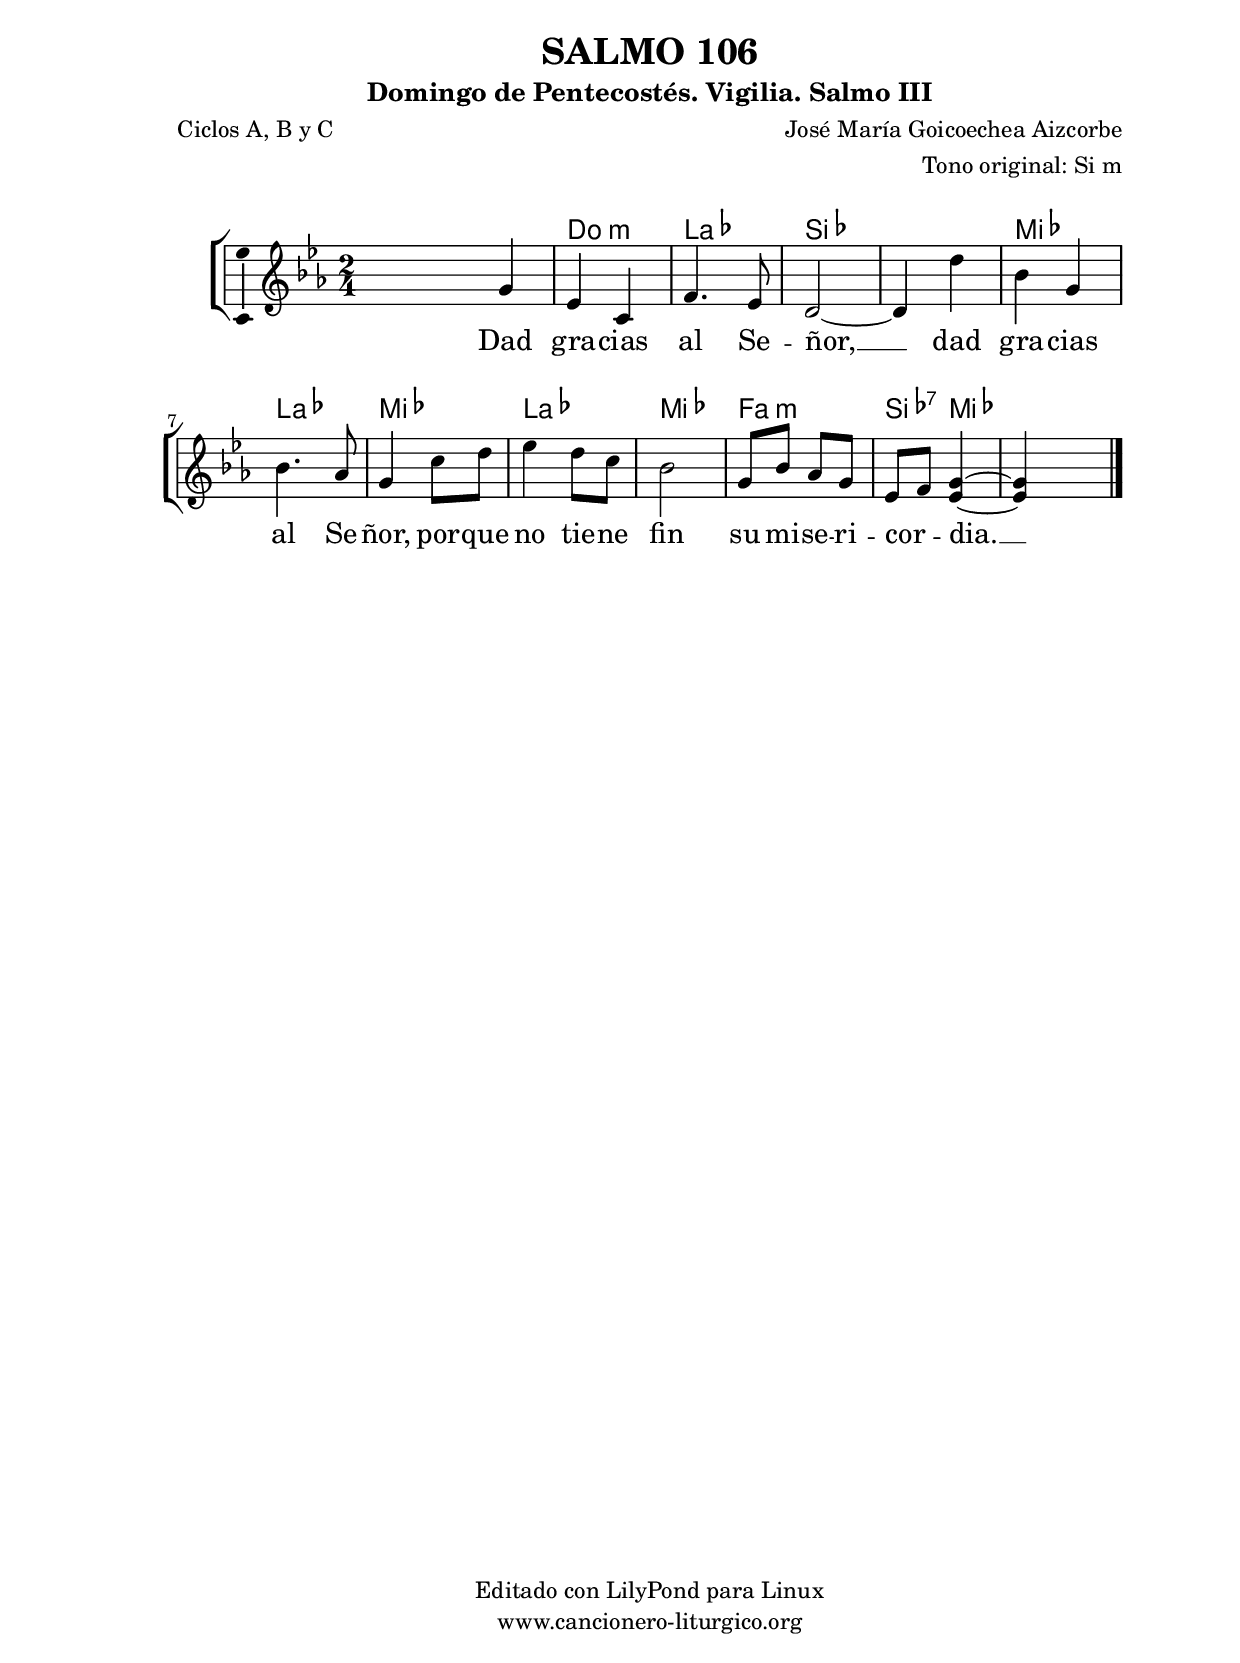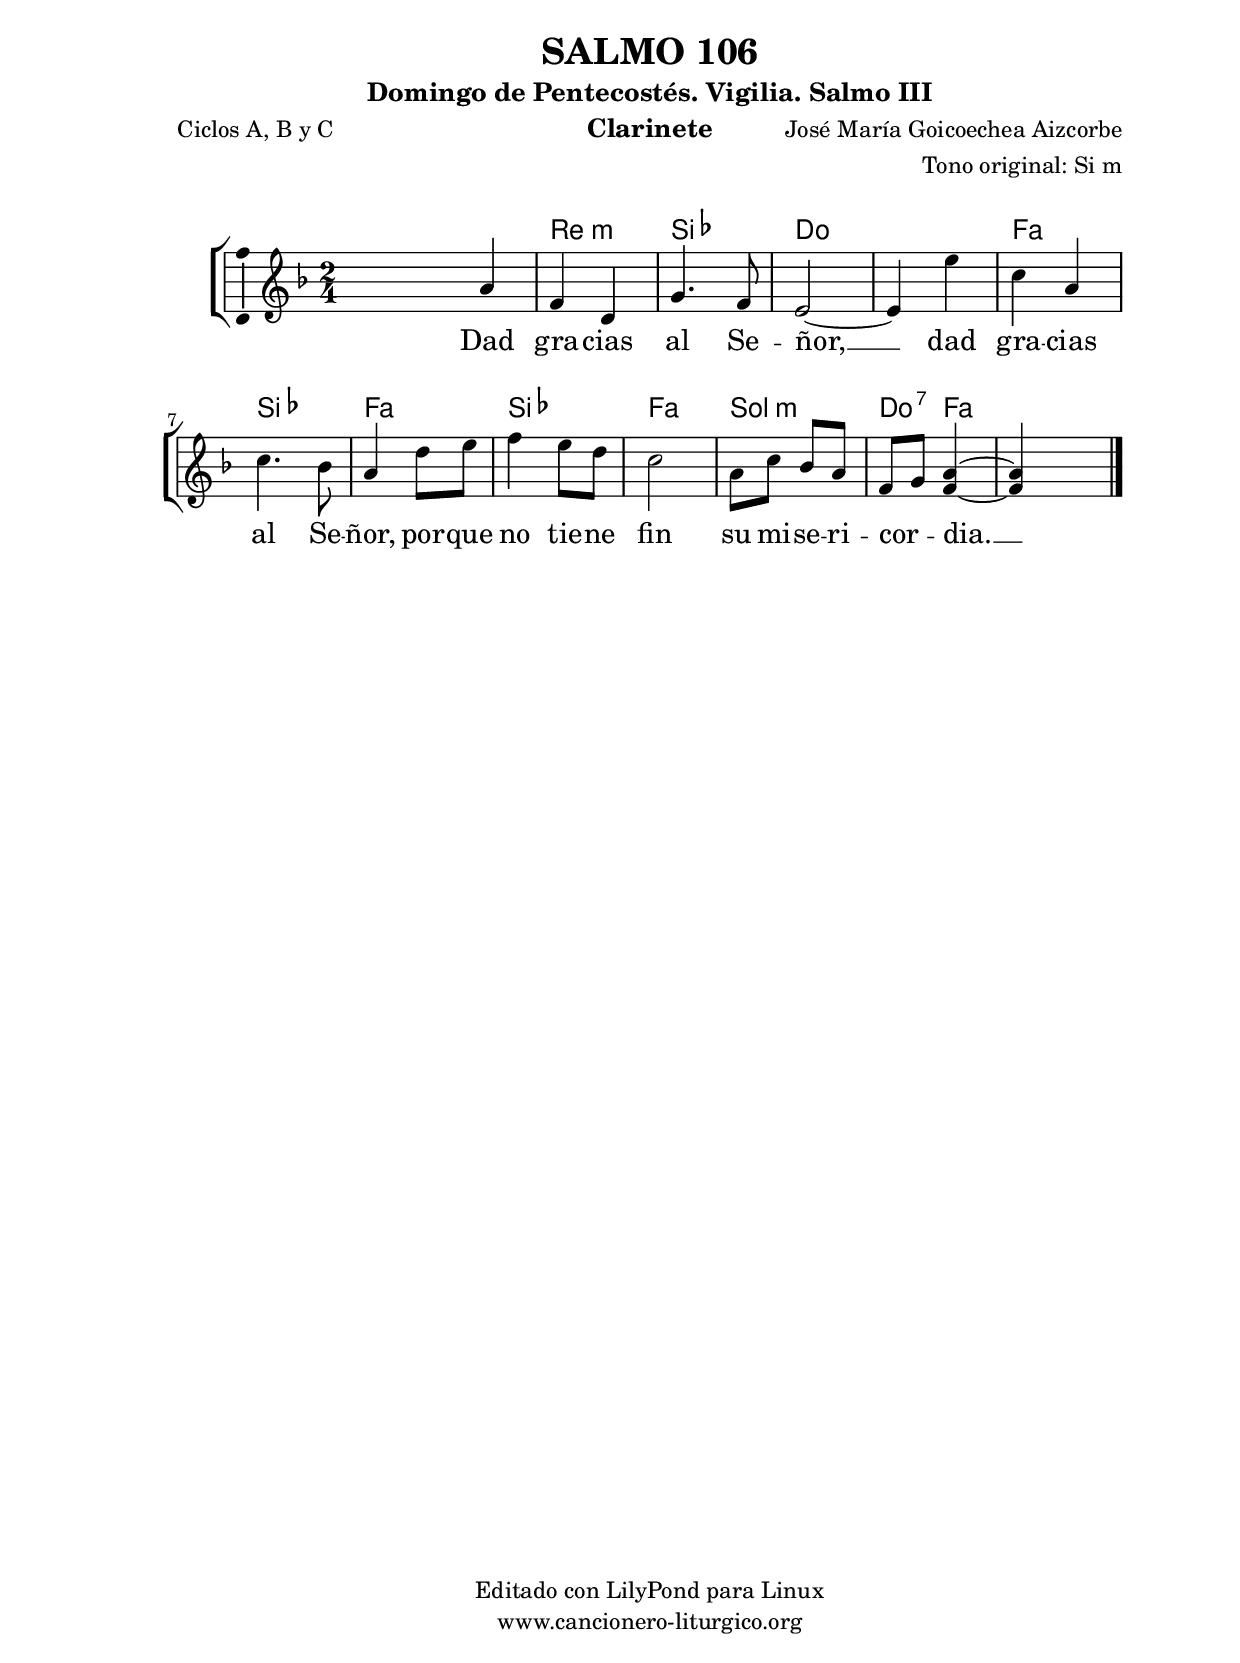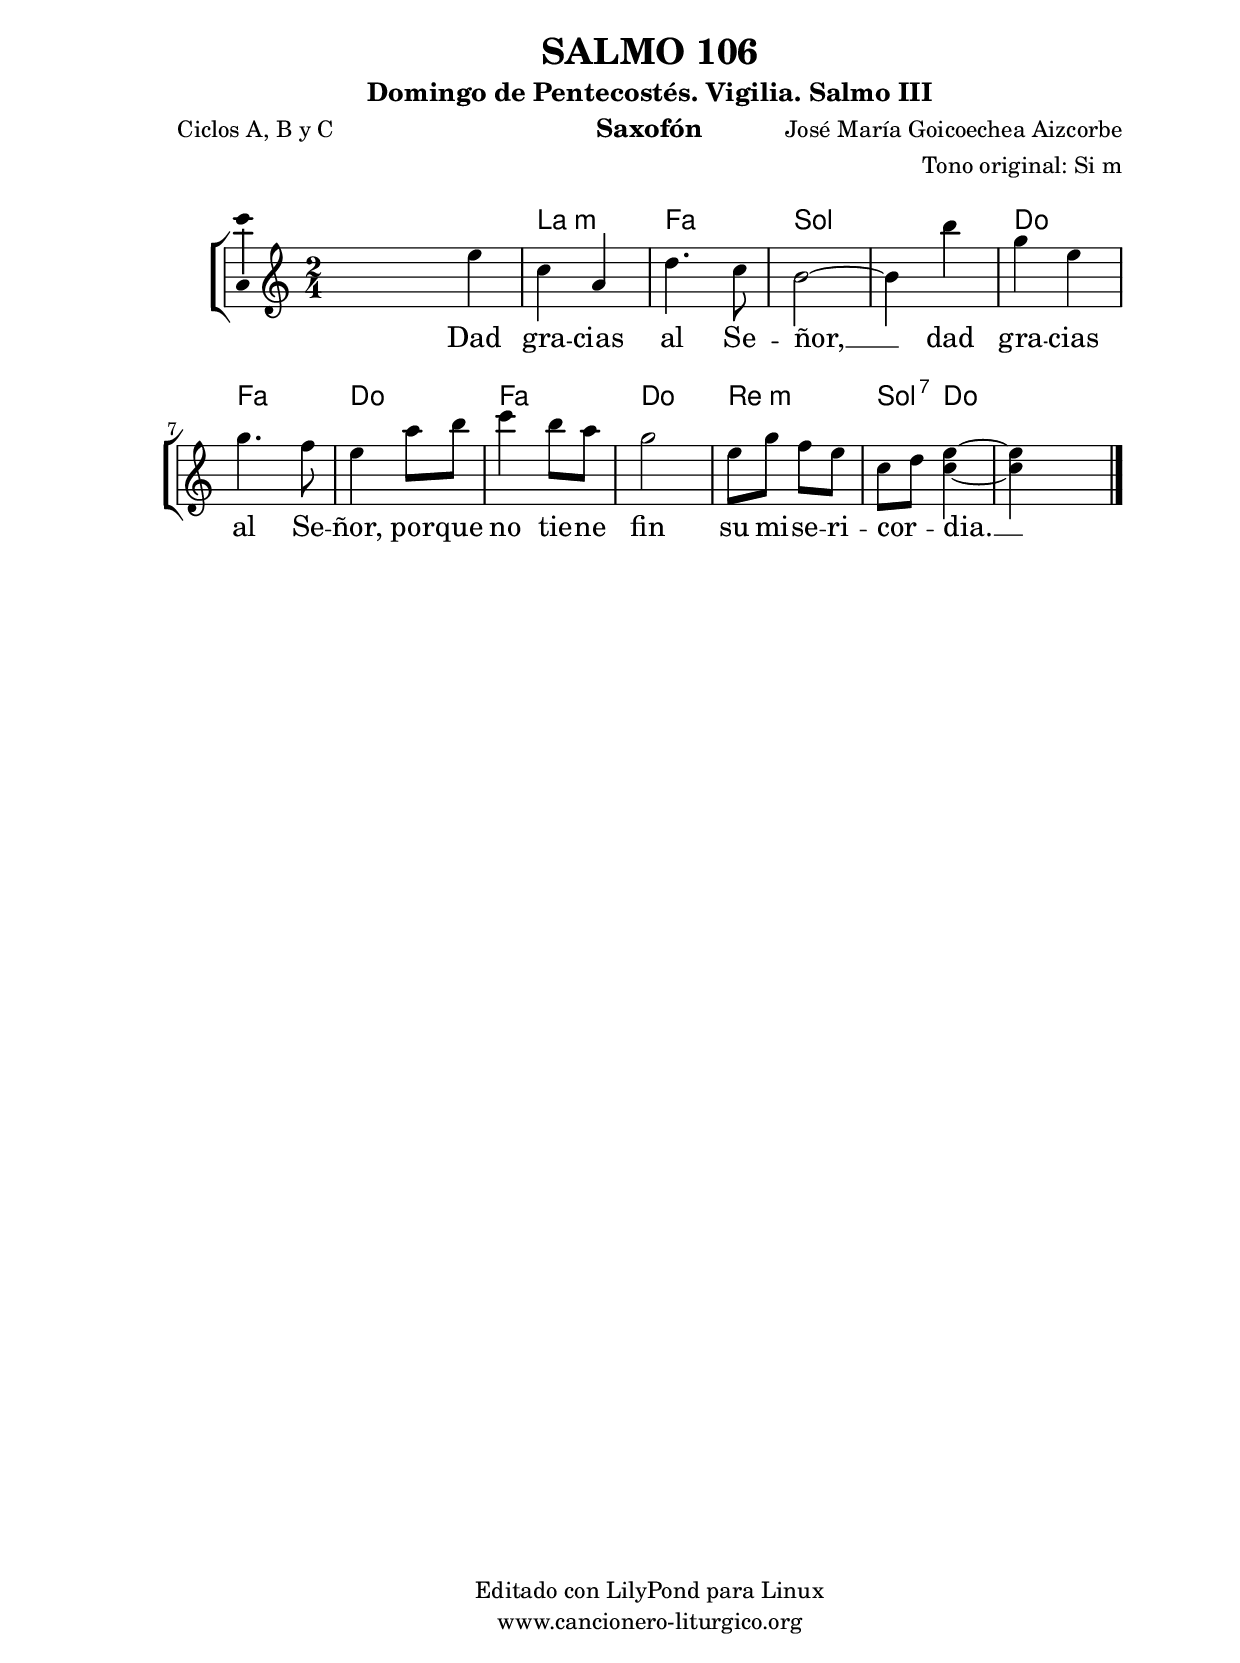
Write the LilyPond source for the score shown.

%
%para convertir .midi en .wav:
%timidity filename.midi -Ow -o finename.wav
%
%
%Para convertir de .wav a .mp3:
%lame -h -m j filename.wav
%
%
%para escuchar el midi:
%timidity nombrefichero.midi
%


%versión de lilypond para la que se ha escrito esta partitura:
\version "2.16.0"

	%Tamaño papel
	#(set-default-paper-size "a4")
	%Tamaño partitura
	#(set-global-staff-size 20)
	%No responde al pulsar sobre una nota
	#(ly:set-option 'point-and-click #f)

%parámetros del encabezamiento:
\header {
	title = "SALMO 106"
	subtitle = "Domingo de Pentecostés. Vigilia. Salmo III"
	composer = "José María Goicoechea Aizcorbe"
	poet = "Ciclos A, B y C"
	meter = ""
	arranger = "Tono original: Si m"
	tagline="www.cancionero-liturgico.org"
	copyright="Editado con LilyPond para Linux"
	}

%parámetros asociados al papel:
\paper  {
	oddHeaderMarkup = \markup {\fill-line { \on-the-fly #not-first-page \fromproperty #'header:title \on-the-fly #not-first-page \fromproperty #'header:composer }}
	evenHeaderMarkup = \markup {\fill-line { \fromproperty #'header:composer \fromproperty #'header:title }}
	#(set-paper-size "a4")
	print-page-number = ##f
	first-page-number = 1
	print-first-page-number = ##f
%	head-separation = 3.0 \cm
	top-margin = 2.0 \cm
	bottom-margin = 0.5\cm
%%%	bottom-margin = -1.0\cm
	left-margin = 3.0 \cm
	line-width = 16.0 \cm 
	indent = 8\mm
	interscoreline = 2.\mm
	between-system-space = 15\mm
%	para que las partituras no llenen la hoja:
	ragged-bottom = ##t
%	idem para la última hoja:
	ragged-last-bottom = ##f
%	para que las partituras llenen el ancho del papel:
	ragged-last = ##f
	after-title-space = 2.5 \cm
%page-count=1
%system-count=8

	%Flexible Vertical Spacing
%	markup-markup-spacing =
%	#'((basic-distance . 15) (minimum-distance . 15) (padding . 3))
	markup-system-spacing =
	#'((basic-distance . 15) (minimum-distance . 15) (padding . 3))
	system-system-spacing =
	#'((basic-distance . 15) (minimum-distance . 15) (padding . 3))
	score-system-spacing =
	#'((basic-distance . 15) (minimum-distance . 15) (padding . 5))
%	top-system-spacing = % header
%	#'((basic-distance . 8) (minimum-distance . 0) (padding . 3))
%	top-markup-spacing =
%	#'((basic-distance . 20) (minimum-distance . 20) (padding . 3))
	last-bottom-spacing = % footer
	#'((basic-distance . 5) (minimum-distance . 5) (padding . 3))
%	score-markup-spacing =
%	#'((basic-distance . 16) (minimum-distance . 13) (padding . 3))

	}


%parámetros que afectan a toda la partitura:
global =  {
	%clave de sol (G):
	\clef G
	%armadura:
	\transpose b c'
	\key b \minor
	\tempo 4=110
	\set Score.tempoHideNote = ##t
	}


acordes = {
	\italianChords
	\chordmode {
	\transpose b c'
{

s2
b2:m g a
s2
d2 g d g d e:m a4:7 d
s2

	}
	}
}


melodia = 
	\transpose b c'
{
	\relative c'{

\time 2/4
s4 fis4
d4 b
e4. d8
cis2~
cis4 cis'
a4 fis
a4. g8
fis4 b8 cis
d4 cis8 b
a2
fis8 a g fis
d8 e <d fis>4~
<d fis>4 s4

	\bar "|."
	}
	}


texto = \lyricmode {
Dad gra -- cias al Se -- ñor, __
dad gra -- cias al Se -- ñor,
por -- que no tie -- ne fin su mi -- se -- ri -- cor -- _ dia. __
	}


acordesStaff = \context ChordNames = acordesStaff <<
	\set chordChanges = ##t
	\acordes
	>>


vozStaff = \context Voice = vozStaff
\with {\consists "Ambitus_engraver"}
<<
%	\set Staff.instrumentName = ""
%	\set Staff.shortInstrumentName = ""
%	\set Staff.midiInstrument = #"clarinet"
%	\set Staff.midiInstrument = #"cello"
%	\set Staff.midiInstrument = #"flute"
	\set Staff.midiInstrument = #"electric guitar (jazz)"
%	\set Staff.midiInstrument = #"english horn"
%	\set Staff.midiInstrument = #"violin"
%	\set Staff.midiInstrument = #"glockenspiel"
	\set Staff.midiMinimumVolume = #0.7
	\set Staff.midiMaximumVolume = #0.9
	\global
	\melodia
	>>


textoStaff = \context Lyrics = textoStaff <<
	\lyricsto vozStaff \texto
	>>

\book {
	\score {
		\context ChoirStaff {
			\override StaffGroup.SystemStartBracket #'collapse-height = #1
			\override Score.SystemStartBar #'collapse-height = #1
			<<
			\acordesStaff
			\vozStaff
			\textoStaff
			>>
			}
		\layout {
	    		\context {
				\Lyrics
				\override LyricText #'font-size = #2
				}
	   		 \context {
				\Score
				%fontSize = #3
				\override StaffSymbol #'staff-space = #(magstep +3)
				%\override Beam #'thickness = #0.55
				%\override SpacingSpanner #'spacing-increment = #1.0
				%\override Slur #'height-limit = #1.5
				}
			}
		}
	\score {
		\unfoldRepeats
		\context ChoirStaff {
			<<
			\acordesStaff
			\vozStaff
			>>
			}
		\midi {
	  		\context {
	  			\Score
				tempoWholesPerMinute = #(ly:make-moment 70 4)
				}
			}
		}
	}

%Partitura para clarinete
#(define output-suffix "C")
\book {
	\header{
		instrument = "Clarinete"
		}
	\score {
		\context ChoirStaff {
			\override StaffGroup.SystemStartBracket #'collapse-height = #1
			\override Score.SystemStartBar #'collapse-height = #1
\transpose c d
			<<
			\acordesStaff
			\vozStaff
			\textoStaff
			>>
			}
		\layout {
	    		\context {
				\Lyrics
				\override LyricText #'font-size = #2
				}
	   		 \context {
				\Score
				%fontSize = #3
				\override StaffSymbol #'staff-space = #(magstep +3)
				%\override Beam #'thickness = #0.55
				%\override SpacingSpanner #'spacing-increment = #1.0
				%\override Slur #'height-limit = #1.5
				}
			}
		}
	}

%Partitura para saxofón
#(define output-suffix "S")
\book {
	\header{
		instrument = "Saxofón"
		}
	\score {
		\context ChoirStaff {
			\override StaffGroup.SystemStartBracket #'collapse-height = #1
			\override Score.SystemStartBar #'collapse-height = #1
\transpose c a
			<<
			\acordesStaff
			\vozStaff
			\textoStaff
			>>
			}
		\layout {
	    		\context {
				\Lyrics
				\override LyricText #'font-size = #2
				}
	   		 \context {
				\Score
				%fontSize = #3
				\override StaffSymbol #'staff-space = #(magstep +3)
				%\override Beam #'thickness = #0.55
				%\override SpacingSpanner #'spacing-increment = #1.0
				%\override Slur #'height-limit = #1.5
				}
			}
		}
	}

